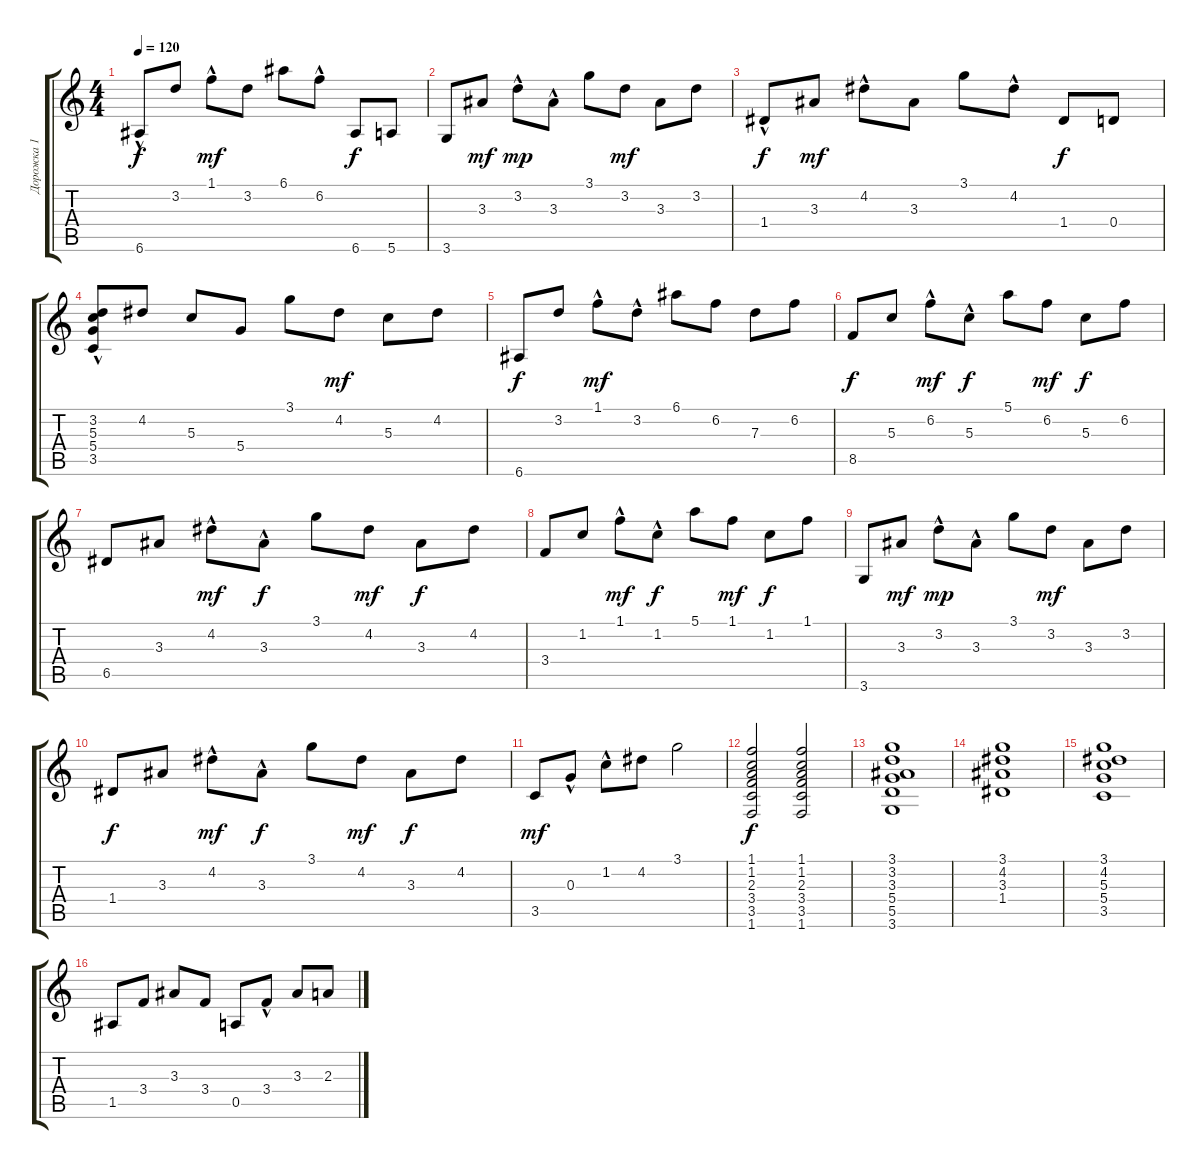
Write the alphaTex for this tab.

\track ("Дорожка 1" "Дорожка 1") {instrument acousticguitarsteel}
\staff {score tabs}
\tuning (E4 B3 G3 D3 A2 E2) {hide}
\ts (4 4)
\tempo 120
\clef g2
\ks c
6.6{hac}.8{dy f} 3.2.8 1.1{hac}.8{dy mf} 3.2.8 6.1.8 6.2{hac}.8 6.6.8{dy f} 5.6.8 |
3.6.8 3.3.8{dy mf} 3.2{hac}.8{dy mp} 3.3{hac}.8 3.1.8 3.2.8{dy mf} 3.3.8 3.2.8 |
1.4{hac}.8{dy f} 3.3.8{dy mf} 4.2{hac}.8 3.3.8 3.1.8 4.2{hac}.8 1.4.8{dy f} 0.4.8 |
(3.2 5.3 5.4{hac} 3.5).8 4.2.8 5.3.8 5.4.8 3.1.8 4.2.8{dy mf} 5.3.8 4.2.8 |
6.6.8{dy f} 3.2.8 1.1{hac}.8{dy mf} 3.2{hac}.8 6.1.8 6.2.8 7.3.8 6.2.8 |
8.5.8{dy f} 5.3.8 6.2{hac}.8{dy mf} 5.3{hac}.8{dy f} 5.1.8 6.2.8{dy mf} 5.3.8{dy f} 6.2.8 |
6.5.8 3.3.8 4.2{hac}.8{dy mf} 3.3{hac}.8{dy f} 3.1.8 4.2.8{dy mf} 3.3.8{dy f} 4.2.8 |
3.4.8 1.2.8 1.1{hac}.8{dy mf} 1.2{hac}.8{dy f} 5.1.8 1.1.8{dy mf} 1.2.8{dy f} 1.1.8 |
3.6.8 3.3.8{dy mf} 3.2{hac}.8{dy mp} 3.3{hac}.8 3.1.8 3.2.8{dy mf} 3.3.8 3.2.8 |
1.4.8{dy f} 3.3.8 4.2{hac}.8{dy mf} 3.3{hac}.8{dy f} 3.1.8 4.2.8{dy mf} 3.3.8{dy f} 4.2.8 |
3.5.8{dy mf} 0.3{hac}.8 1.2{hac}.8 4.2.8 3.1.2 |
(1.1 1.2 2.3 3.4 3.5 1.6).2{dy f} (1.1 1.2 2.3 3.4 3.5 1.6).2 |
(3.1 3.2 3.3 5.4 5.5 3.6).1 |
(3.1 4.2 3.3 1.4).1 |
(3.1 4.2 5.3 5.4 3.5).1 |
1.5.8 3.4.8 3.3.8 3.4.8 0.5.8 3.4{hac}.8 3.3.8 2.3.8
